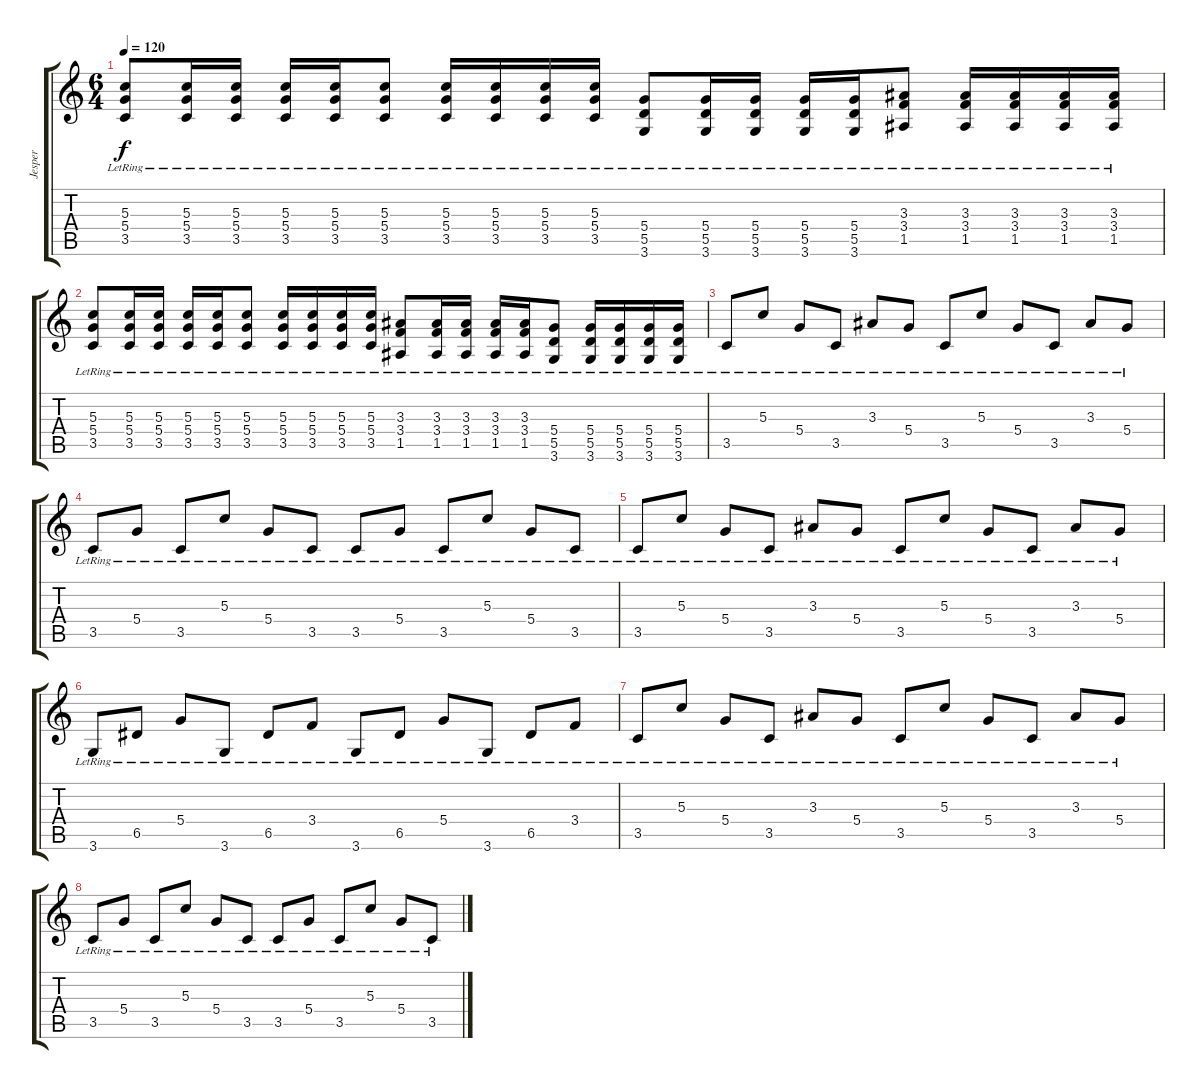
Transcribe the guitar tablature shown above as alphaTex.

\track ("Jesper" "Jesper") {instrument acousticguitarsteel}
\staff {score tabs}
\tuning (E4 B3 G3 D3 A2 E2) {hide}
\ts (6 4)
\tempo 120
\clef g2
\ks c
(5.3{lr} 5.4 3.5{lr}).8{dy f} (5.3{lr} 5.4 3.5{lr}).16 (5.3{lr} 5.4 3.5{lr}).16 (5.3{lr} 5.4 3.5{lr}).16 (5.3{lr} 5.4 3.5{lr}).16 (5.3{lr} 5.4 3.5{lr}).8 (5.3{lr} 5.4 3.5{lr}).16 (5.3{lr} 5.4 3.5{lr}).16 (5.3{lr} 5.4 3.5{lr}).16 (5.3{lr} 5.4 3.5{lr}).16 (5.4{lr} 5.5 3.6{lr}).8 (5.4{lr} 5.5 3.6{lr}).16 (5.4{lr} 5.5 3.6{lr}).16 (5.4{lr} 5.5 3.6{lr}).16 (5.4{lr} 5.5 3.6{lr}).16 (3.3{lr} 3.4{lr} 1.5{lr}).8 (3.3{lr} 3.4{lr} 1.5{lr}).16 (3.3{lr} 3.4{lr} 1.5{lr}).16 (3.3{lr} 3.4{lr} 1.5{lr}).16 (3.3{lr} 3.4{lr} 1.5{lr}).16 |
(5.3{lr} 5.4 3.5{lr}).8 (5.3{lr} 5.4 3.5{lr}).16 (5.3{lr} 5.4 3.5{lr}).16 (5.3{lr} 5.4 3.5{lr}).16 (5.3{lr} 5.4 3.5{lr}).16 (5.3{lr} 5.4 3.5{lr}).8 (5.3{lr} 5.4 3.5{lr}).16 (5.3{lr} 5.4 3.5{lr}).16 (5.3{lr} 5.4 3.5{lr}).16 (5.3{lr} 5.4 3.5{lr}).16 (3.3{lr} 3.4{lr} 1.5{lr}).8 (3.3{lr} 3.4{lr} 1.5{lr}).16 (3.3{lr} 3.4{lr} 1.5{lr}).16 (3.3{lr} 3.4{lr} 1.5{lr}).16 (3.3{lr} 3.4{lr} 1.5{lr}).16 (5.4{lr} 5.5 3.6{lr}).8 (5.4 5.5 3.6{lr}).16 (5.4 5.5 3.6{lr}).16 (5.4 5.5 3.6{lr}).16 (5.4 5.5 3.6{lr}).16 |
3.5{lr}.8 5.3{lr}.8 5.4{lr}.8 3.5{lr}.8 3.3{lr}.8 5.4{lr}.8 3.5{lr}.8 5.3{lr}.8 5.4{lr}.8 3.5{lr}.8 3.3{lr}.8 5.4{lr}.8 |
3.5{lr}.8 5.4{lr}.8 3.5{lr}.8 5.3{lr}.8 5.4{lr}.8 3.5{lr}.8 3.5{lr}.8 5.4{lr}.8 3.5{lr}.8 5.3{lr}.8 5.4{lr}.8 3.5{lr}.8 |
3.5{lr}.8 5.3{lr}.8 5.4{lr}.8 3.5{lr}.8 3.3{lr}.8 5.4{lr}.8 3.5{lr}.8 5.3{lr}.8 5.4{lr}.8 3.5{lr}.8 3.3{lr}.8 5.4{lr}.8 |
3.6{lr}.8 6.5{lr}.8 5.4{lr}.8 3.6{lr}.8 6.5{lr}.8 3.4{lr}.8 3.6{lr}.8 6.5{lr}.8 5.4{lr}.8 3.6{lr}.8 6.5{lr}.8 3.4{lr}.8 |
3.5{lr}.8 5.3{lr}.8 5.4{lr}.8 3.5{lr}.8 3.3{lr}.8 5.4{lr}.8 3.5{lr}.8 5.3{lr}.8 5.4{lr}.8 3.5{lr}.8 3.3{lr}.8 5.4{lr}.8 |
3.5{lr}.8 5.4{lr}.8 3.5{lr}.8 5.3{lr}.8 5.4{lr}.8 3.5{lr}.8 3.5{lr}.8 5.4{lr}.8 3.5{lr}.8 5.3{lr}.8 5.4{lr}.8 3.5{lr}.8
